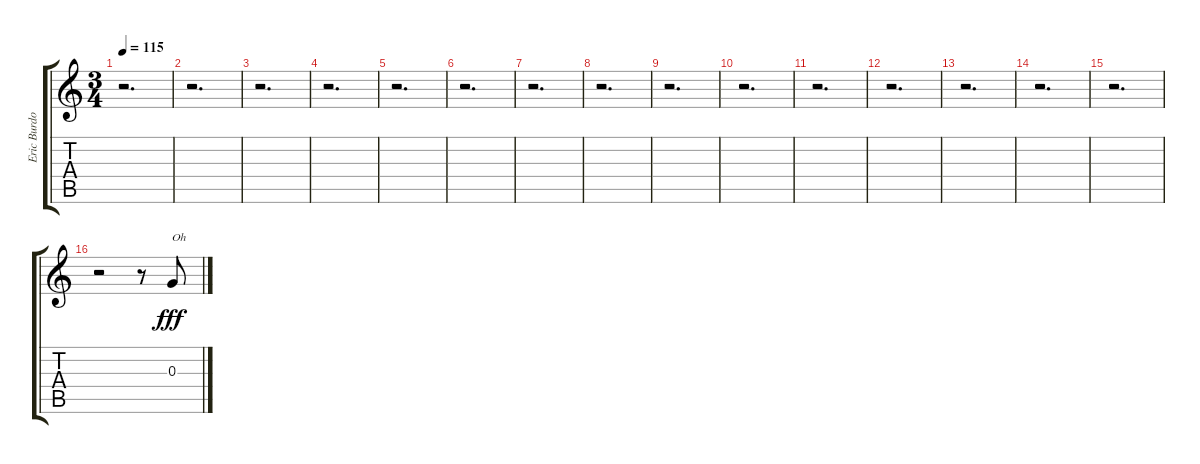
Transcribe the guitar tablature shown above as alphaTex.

\track ("Eric Burdon" "Eric Burdo") {instrument electricguitarjazz}
\staff {score tabs}
\tuning (E4 B3 G3 D3 A2 E2) {hide}
\ts (3 4)
\tempo 115
\clef g2
\ks c
r.2{d dy fff} |
r.2{d} |
r.2{d} |
r.2{d} |
r.2{d} |
r.2{d} |
r.2{d} |
r.2{d} |
r.2{d} |
r.2{d} |
r.2{d} |
r.2{d} |
r.2{d} |
r.2{d} |
r.2{d} |
r.2 r.8 0.3.8{txt "Oh"}
